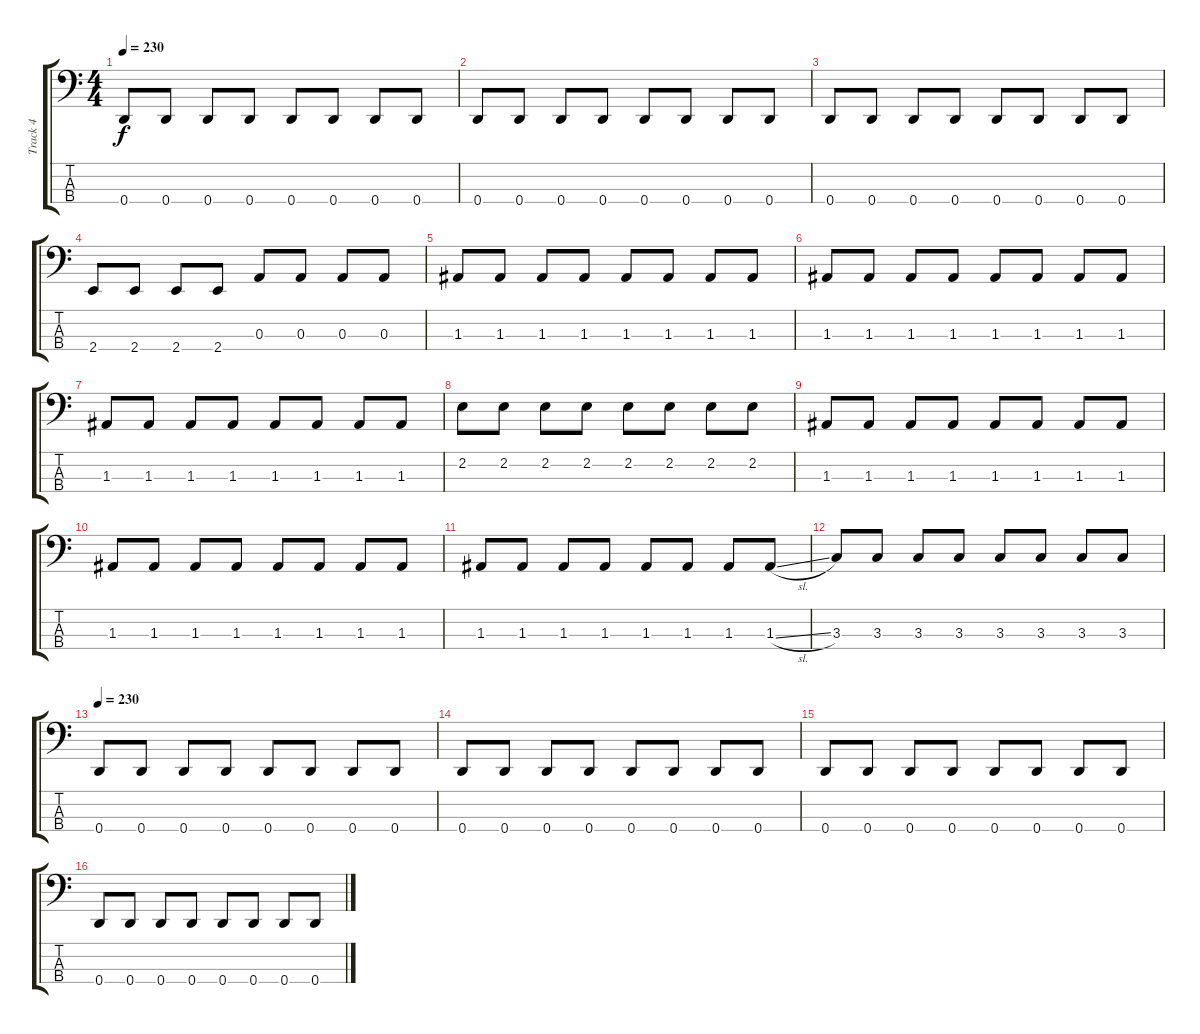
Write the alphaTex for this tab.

\track ("Track 4" "Track 4") {instrument electricbasspick}
\staff {score tabs}
\tuning (G2 D2 A1 D1) {hide}
\ts (4 4)
\tempo 230
\clef f4
\ks c
0.4.8{dy f} 0.4.8 0.4.8 0.4.8 0.4.8 0.4.8 0.4.8 0.4.8 |
0.4.8 0.4.8 0.4.8 0.4.8 0.4.8 0.4.8 0.4.8 0.4.8 |
0.4.8 0.4.8 0.4.8 0.4.8 0.4.8 0.4.8 0.4.8 0.4.8 |
2.4.8 2.4.8 2.4.8 2.4.8 0.3.8 0.3.8 0.3.8 0.3.8 |
1.3.8 1.3.8 1.3.8 1.3.8 1.3.8 1.3.8 1.3.8 1.3.8 |
1.3.8 1.3.8 1.3.8 1.3.8 1.3.8 1.3.8 1.3.8 1.3.8 |
1.3.8 1.3.8 1.3.8 1.3.8 1.3.8 1.3.8 1.3.8 1.3.8 |
2.2.8 2.2.8 2.2.8 2.2.8 2.2.8 2.2.8 2.2.8 2.2.8 |
1.3.8 1.3.8 1.3.8 1.3.8 1.3.8 1.3.8 1.3.8 1.3.8 |
1.3.8 1.3.8 1.3.8 1.3.8 1.3.8 1.3.8 1.3.8 1.3.8 |
1.3.8 1.3.8 1.3.8 1.3.8 1.3.8 1.3.8 1.3.8 1.3{sl}.8 |
3.3.8 3.3.8 3.3.8 3.3.8 3.3.8 3.3.8 3.3.8 3.3.8 |
\tempo 230
0.4.8 0.4.8 0.4.8 0.4.8 0.4.8 0.4.8 0.4.8 0.4.8 |
0.4.8 0.4.8 0.4.8 0.4.8 0.4.8 0.4.8 0.4.8 0.4.8 |
0.4.8 0.4.8 0.4.8 0.4.8 0.4.8 0.4.8 0.4.8 0.4.8 |
0.4.8 0.4.8 0.4.8 0.4.8 0.4.8 0.4.8 0.4.8 0.4.8
